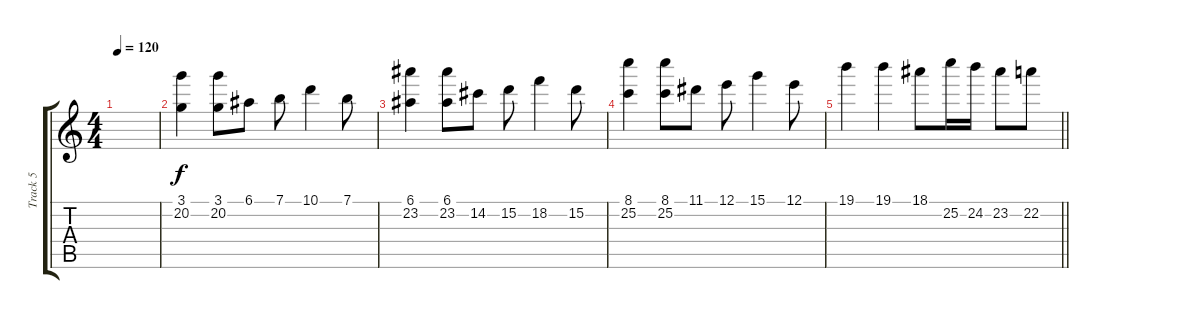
\track ("Track 5" "Track 5") {instrument guitarharmonics}
\staff {score tabs}
\tuning (E4 B3 G3 D3 A2 E2) {hide}
\ts (4 4)
\tempo 120
\clef g2
\ks c
|
(3.1 20.2).4 (3.1 20.2).8 6.1.8 7.1.8 10.1.4 7.1.8 |
(6.1 23.2).4 (6.1 23.2).8 14.2.8 15.2.8 18.2.4 15.2.8 |
(8.1 25.2).4 (8.1 25.2).8 11.1.8 12.1.8 15.1.4 12.1.8 |
\barLineRight lightlight
19.1.4 19.1.4 18.1.8 25.2.16 24.2.16 23.2.8 22.2.8
